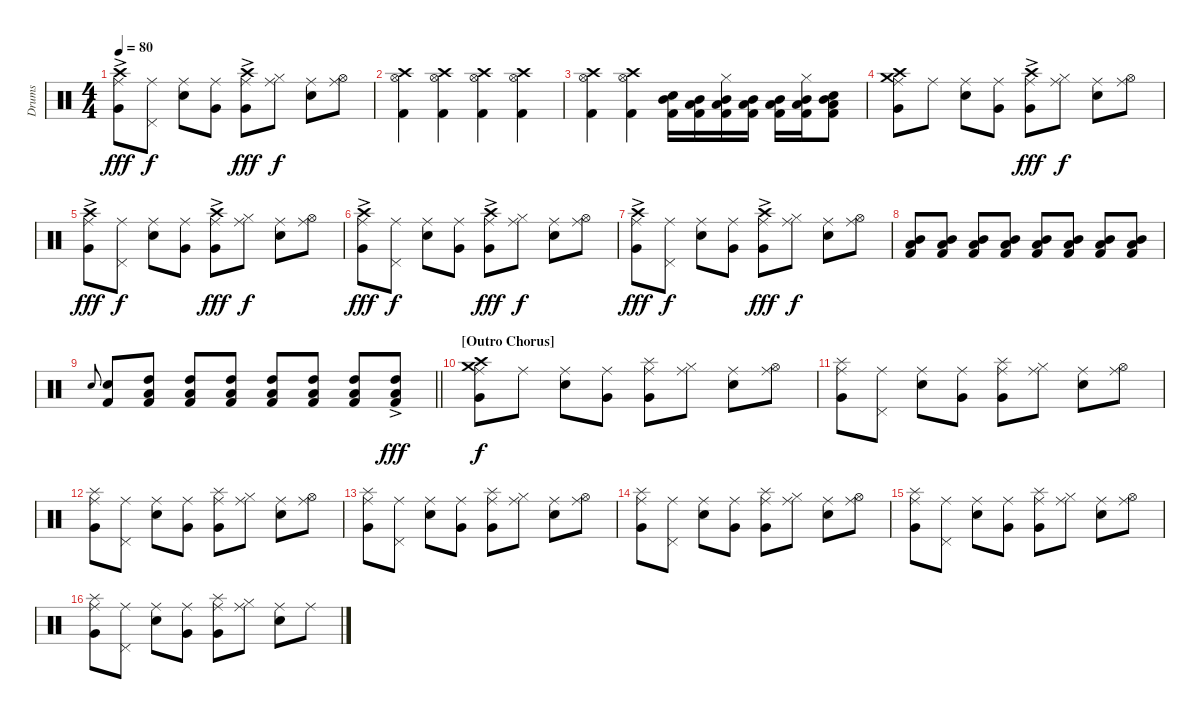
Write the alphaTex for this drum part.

\track ("Drums" "Drums") {instrument percussion}
\staff {score}
\articulation defaults
\ts (4 4)
\tempo 80
\clef neutral
\ks c
("Crash high (hit)"{ac} "Very Low Tom (hit)" "Ride (middle)").8{dy fff} ("Pedal Hi-Hat (hit)" "Ride (middle)").8{dy f} ("Snare (hit) 2" "Ride (middle)").8 ("Very Low Tom (hit)" "Ride (middle)").8 ("Crash high (hit)"{ac} "Very Low Tom (hit)" "Ride (middle)").8{dy fff} ("Hi-Hat (closed)" "Ride (middle)").8{dy f} ("Snare (hit) 2" "Ride (middle)").8 ("Hi-Hat (open)" "Ride (middle)").8 |
("Crash high (hit)" "Hi-Hat (open)" "Kick (hit) 2").4 ("Crash high (hit)" "Hi-Hat (open)" "Kick (hit) 2").4 ("Crash high (hit)" "Hi-Hat (open)" "Kick (hit) 2").4 ("Crash high (hit)" "Hi-Hat (open)" "Kick (hit) 2").4 |
("Crash high (hit)" "Hi-Hat (open)" "Kick (hit) 2").4 ("Crash high (hit)" "Hi-Hat (open)" "Kick (hit) 2").4 ("Snare (hit) 2" "Mid Tom (hit)" "Kick (hit) 2").16 ("Low Tom (hit)" "Mid Tom (hit)" "Kick (hit) 2").16 ("Hi-Hat (closed)" "Low Tom (hit)" "Mid Tom (hit)" "Kick (hit) 2").16 ("Low Tom (hit)" "Mid Tom (hit)" "Kick (hit) 2").16 ("Low Tom (hit)" "Mid Tom (hit)" "Kick (hit) 2").16 ("Hi-Hat (closed)" "Low Tom (hit)" "Mid Tom (hit)" "Kick (hit) 2").16 ("Snare (hit) 2" "Low Tom (hit)" "Mid Tom (hit)" "Kick (hit) 2").8 |
("Crash medium (hit)" "Crash high (hit)" "Very Low Tom (hit)" "Ride (middle)").8 "Ride (middle)".8 ("Snare (hit) 2" "Ride (middle)").8 ("Very Low Tom (hit)" "Ride (middle)").8 ("Crash high (hit)"{ac} "Very Low Tom (hit)" "Ride (middle)").8{dy fff} ("Hi-Hat (closed)" "Ride (middle)").8{dy f} ("Snare (hit) 2" "Ride (middle)").8 ("Hi-Hat (open)" "Ride (middle)").8 |
("Crash high (hit)"{ac} "Very Low Tom (hit)" "Ride (middle)").8{dy fff} ("Pedal Hi-Hat (hit)" "Ride (middle)").8{dy f} ("Snare (hit) 2" "Ride (middle)").8 ("Very Low Tom (hit)" "Ride (middle)").8 ("Crash high (hit)"{ac} "Very Low Tom (hit)" "Ride (middle)").8{dy fff} ("Hi-Hat (closed)" "Ride (middle)").8{dy f} ("Snare (hit) 2" "Ride (middle)").8 ("Hi-Hat (open)" "Ride (middle)").8 |
("Crash high (hit)"{ac} "Very Low Tom (hit)" "Ride (middle)").8{dy fff} ("Pedal Hi-Hat (hit)" "Ride (middle)").8{dy f} ("Snare (hit) 2" "Ride (middle)").8 ("Very Low Tom (hit)" "Ride (middle)").8 ("Crash high (hit)"{ac} "Very Low Tom (hit)" "Ride (middle)").8{dy fff} ("Hi-Hat (closed)" "Ride (middle)").8{dy f} ("Snare (hit) 2" "Ride (middle)").8 ("Hi-Hat (open)" "Ride (middle)").8 |
("Crash high (hit)"{ac} "Very Low Tom (hit)" "Ride (middle)").8{dy fff} ("Pedal Hi-Hat (hit)" "Ride (middle)").8{dy f} ("Snare (hit) 2" "Ride (middle)").8 ("Very Low Tom (hit)" "Ride (middle)").8 ("Crash high (hit)"{ac} "Very Low Tom (hit)" "Ride (middle)").8{dy fff} ("Hi-Hat (closed)" "Ride (middle)").8{dy f} ("Snare (hit) 2" "Ride (middle)").8 ("Hi-Hat (open)" "Ride (middle)").8 |
("Low Tom (hit)" "Mid Tom (hit)" "Kick (hit) 2").8 ("Low Tom (hit)" "Mid Tom (hit)" "Kick (hit) 2").8 ("Low Tom (hit)" "Mid Tom (hit)" "Kick (hit) 2").8 ("Low Tom (hit)" "Mid Tom (hit)" "Kick (hit) 2").8 ("Low Tom (hit)" "Mid Tom (hit)" "Kick (hit) 2").8 ("Low Tom (hit)" "Mid Tom (hit)" "Kick (hit) 2").8 ("Low Tom (hit)" "Mid Tom (hit)" "Kick (hit) 2").8 ("Low Tom (hit)" "Mid Tom (hit)" "Kick (hit) 2").8 |
\barLineRight lightlight "Snare (hit) 2".8{gr onbeat}
("Snare (hit) 2" "Kick (hit) 2").8 ("High Tom (hit)" "Kick (hit) 2" "Low Tom (hit)").8 ("High Tom (hit)" "Kick (hit) 2" "Low Tom (hit)").8 ("High Tom (hit)" "Kick (hit) 2" "Low Tom (hit)").8 ("High Tom (hit)" "Kick (hit) 2" "Low Tom (hit)").8 ("High Tom (hit)" "Kick (hit) 2" "Low Tom (hit)").8 ("High Tom (hit)" "Kick (hit) 2" "Low Tom (hit)").8 ("High Tom (hit)"{ac} "Kick (hit) 2"{ac} "Low Tom (hit)"{ac}).8{dy fff} |
\section ("" "[Outro Chorus]")
("Crash medium (hit)" "Crash high (hit)" "Very Low Tom (hit)" "Ride (middle)").8{dy f} "Ride (middle)".8 ("Snare (hit) 2" "Ride (middle)").8 ("Very Low Tom (hit)" "Ride (middle)").8 ("Splash (hit)" "Very Low Tom (hit)" "Ride (middle)").8 ("Hi-Hat (closed)" "Ride (middle)").8 ("Snare (hit) 2" "Ride (middle)").8 ("Hi-Hat (open)" "Ride (middle)").8 |
("Splash (hit)" "Very Low Tom (hit)" "Ride (middle)").8 ("Pedal Hi-Hat (hit)" "Ride (middle)").8 ("Snare (hit) 2" "Ride (middle)").8 ("Very Low Tom (hit)" "Ride (middle)").8 ("Splash (hit)" "Very Low Tom (hit)" "Ride (middle)").8 ("Hi-Hat (closed)" "Ride (middle)").8 ("Snare (hit) 2" "Ride (middle)").8 ("Hi-Hat (open)" "Ride (middle)").8 |
("Splash (hit)" "Very Low Tom (hit)" "Ride (middle)").8 ("Pedal Hi-Hat (hit)" "Ride (middle)").8 ("Snare (hit) 2" "Ride (middle)").8 ("Very Low Tom (hit)" "Ride (middle)").8 ("Splash (hit)" "Very Low Tom (hit)" "Ride (middle)").8 ("Hi-Hat (closed)" "Ride (middle)").8 ("Snare (hit) 2" "Ride (middle)").8 ("Hi-Hat (open)" "Ride (middle)").8 |
("Splash (hit)" "Very Low Tom (hit)" "Ride (middle)").8 ("Pedal Hi-Hat (hit)" "Ride (middle)").8 ("Snare (hit) 2" "Ride (middle)").8 ("Very Low Tom (hit)" "Ride (middle)").8 ("Splash (hit)" "Very Low Tom (hit)" "Ride (middle)").8 ("Hi-Hat (closed)" "Ride (middle)").8 ("Snare (hit) 2" "Ride (middle)").8 ("Hi-Hat (open)" "Ride (middle)").8 |
("Splash (hit)" "Very Low Tom (hit)" "Ride (middle)").8 ("Pedal Hi-Hat (hit)" "Ride (middle)").8 ("Snare (hit) 2" "Ride (middle)").8 ("Very Low Tom (hit)" "Ride (middle)").8 ("Splash (hit)" "Very Low Tom (hit)" "Ride (middle)").8 ("Hi-Hat (closed)" "Ride (middle)").8 ("Snare (hit) 2" "Ride (middle)").8 ("Hi-Hat (open)" "Ride (middle)").8 |
("Splash (hit)" "Very Low Tom (hit)" "Ride (middle)").8 ("Pedal Hi-Hat (hit)" "Ride (middle)").8 ("Snare (hit) 2" "Ride (middle)").8 ("Very Low Tom (hit)" "Ride (middle)").8 ("Splash (hit)" "Very Low Tom (hit)" "Ride (middle)").8 ("Hi-Hat (closed)" "Ride (middle)").8 ("Snare (hit) 2" "Ride (middle)").8 ("Hi-Hat (open)" "Ride (middle)").8 |
("Splash (hit)" "Very Low Tom (hit)" "Ride (middle)").8 ("Pedal Hi-Hat (hit)" "Ride (middle)").8 ("Snare (hit) 2" "Ride (middle)").8 ("Very Low Tom (hit)" "Ride (middle)").8 ("Splash (hit)" "Very Low Tom (hit)" "Ride (middle)").8 ("Hi-Hat (closed)" "Ride (middle)").8 ("Snare (hit) 2" "Ride (middle)").8 "Ride (middle)".8
